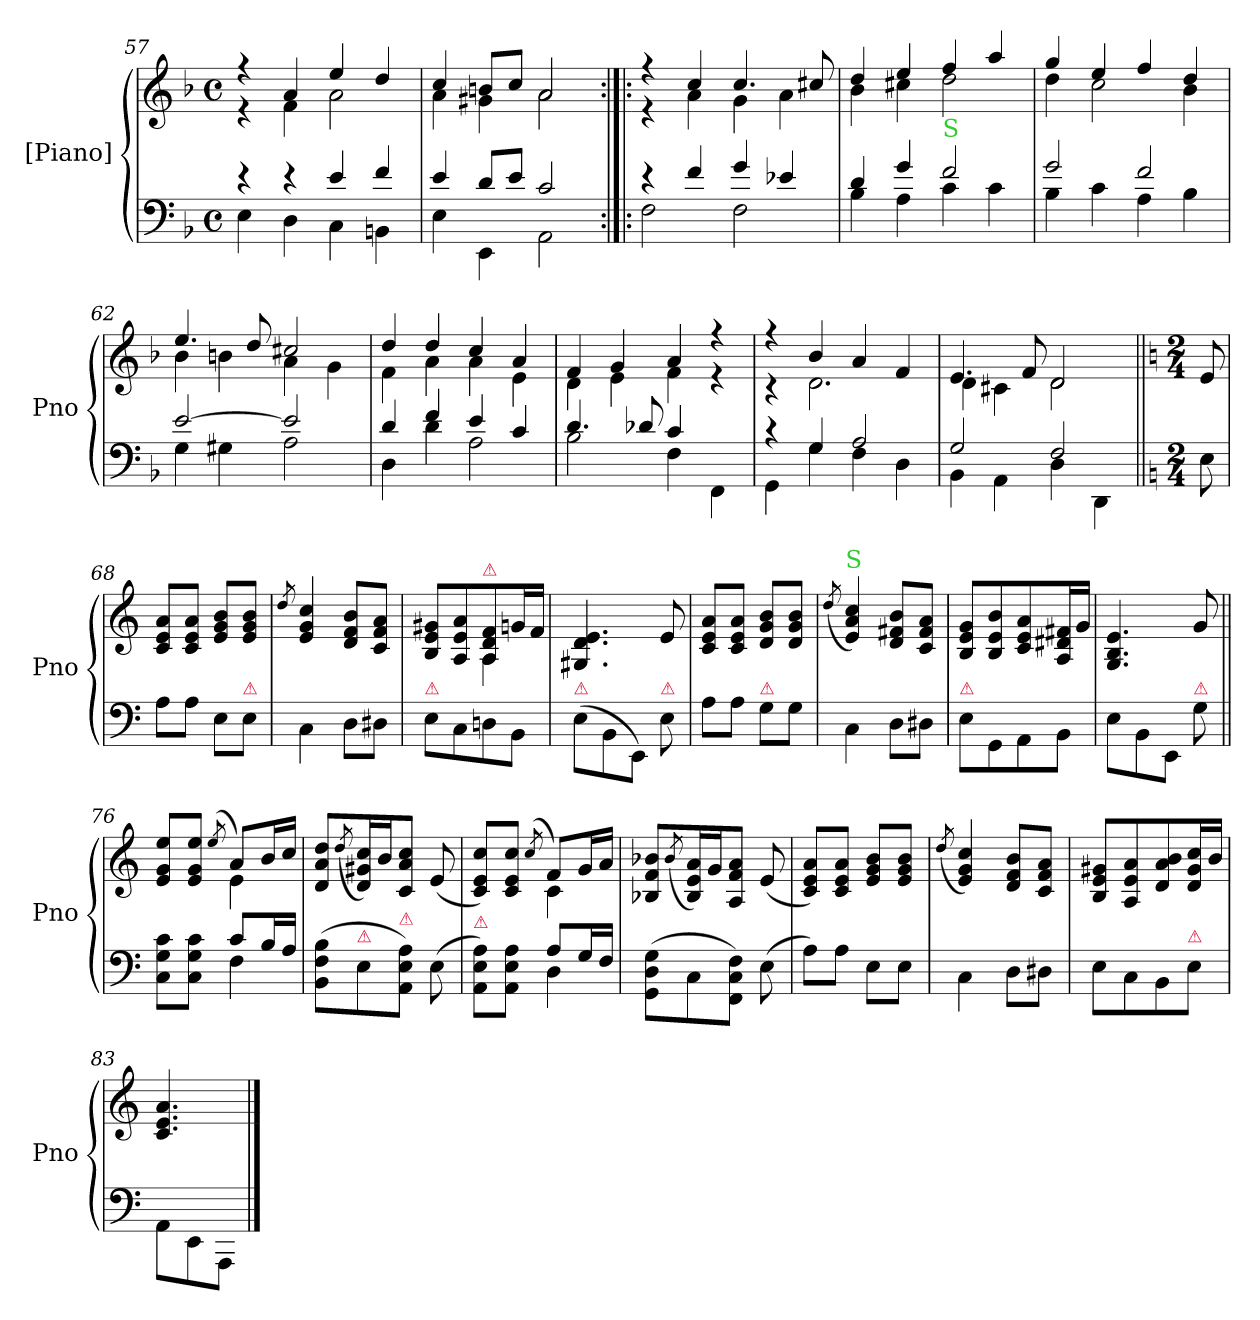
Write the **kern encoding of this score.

**kern	**kern
*part2	*part1
*staff2	*staff1
*I"[Piano]	*I"[Piano]
*I'Pno	*I'Pno
*clefF4	*clefG2
*k[b-]	*k[b-]
*M4/4	*M4/4
*met(c)	*met(c)
=57	=57
*^	*^
4r	4E\	4r	4r
4r	4D\	4a/	4f\
4e/	4C\	4ee/	2a\
4f/	4BBn\	4dd/	.
=58	=58	=58	=58
4e/	4E\	4cc/	4a\
8d/L	4EE\	8bn/L	4g#X\
8e/J	.	8cc/J	.
2c/	2AA\	2a/	2a\
=59:|!|:	=59:|!|:	=59:|!|:	=59:|!|:
4r	2F\	4r	4r
4f/	.	4cc/	4a\
4g/	2F\	4.cc/	4g\
4e-X/	.	.	4a\
.	.	8cc#X/	.
=60	=60	=60	=60
4d/	4B-\	4dd/	4b-\
4g/	4A\	4ee/	4cc#X\
!LO:TX:a:color=limegreen:t=S	!	!	!
2f/	4c\	4ff/	2dd\
.	4c\	4aa/	.
=61	=61	=61	=61
2g/	4B-\	4gg/	4dd\
.	4c\	4ee/	2cc\
2f/	4A\	4ff/	.
.	4B-\	4dd/	4b-\
=62	=62	=62	=62
[2e/	4G\	4.ee/	4b-\
.	4G#X\	.	4bn\
.	.	8dd/	.
2e/]	2A\	2cc#X/	4a\
.	.	.	4g\
=63	=63	=63	=63
4d/	4D\	4dd/	4f\
4f/	4d\	4dd/	4a\
4e/	2A\	4cc/	4a\
4c/	.	4a/	4e\
=64	=64	=64	=64
4.d/	2B-\	4f/	4d\
.	.	4g/	4e\
8d-X/	.	.	.
4c/	4F\	4a/	4f\
4ryy	4FF\	4r	4r
=65	=65	=65	=65
4r	4GG\	4r	4r
4G/	4G\	4b-/	2.d\
2A/	4F\	4a/	.
.	4D\	4f/	.
=66	=66	=66	=66
2G/	4BB-\	4.e/	4d\
.	4AA\	.	4c#X\
.	.	8f/	.
2F/	4D\	2d/	2d\
.	4DD\	.	.
*v	*v	*	*
*	*v	*v
=67||	=67||
*k[]	*k[]
*M2/4	*M2/4
*^	*
!LO:TX:a:color=crimson:t=⚠	!	!
*v	*v	*
8E\	8e/
=68	=68
8A\L	8c/ 8e/ 8a/L
8A\J	8c/ 8e/ 8a/J
8E\L	8e/ 8g/ 8b/L
!LO:TX:a:color=crimson:t=⚠	!
8E\J	8e/ 8g/ 8b/J
=69	=69
.	8qdd/
4C\	4e/ 4g/ 4cc/
8D\L	8d/ 8f/ 8b/L
8D#X\J	8c/ 8f/ 8a/J
=70	=70
*	*^
!LO:TX:a:color=crimson:t=⚠	!	!
8E\L	8B/ 8e/ 8g#X/L	4ryy
8C\	8A/ 8e/ 8a/	.
!	!LO:TX:a:color=crimson:t=⚠	!
8Dn\	8A/ 8d/ 8f/	4A\
8BB\J	16gn/L	.
.	16f/JJ	.
*	*v	*v
=71	=71
!LO:TX:a:color=crimson:t=⚠	!
(>8E\L	4.G#X/ 4.d/ 4.e/
8BB\	.
8EE\J)	.
!LO:TX:a:color=crimson:t=⚠	!
8E\	8e/
=72	=72
8A\L	8c/ 8e/ 8a/L
8A\J	8c/ 8e/ 8a/J
!LO:TX:a:color=crimson:t=⚠	!
8G\L	8d/ 8g/ 8b/L
8G\J	8d/ 8g/ 8b/J
=73	=73
.	(<8qdd/
!	!LO:TX:a:color=limegreen:t=S
4C\	4e/ 4a/ 4cc/)
8D\L	8d/ 8f#X/ 8b/L
8D#X\J	8c/ 8f#/ 8a/J
=74	=74
!LO:TX:a:color=crimson:t=⚠	!
8E\L	8B/ 8e/ 8g/L
8GG\	8B/ 8e/ 8b/
8AA\	8c/ 8e/ 8a/
8BB\J	16A/ 16d#X/ 16f#X/L
.	16g/JJ
=75	=75
8E\L	4.G/ 4.B/ 4.e/
8BB\	.
8EE\J	.
!LO:TX:a:color=crimson:t=⚠	!
8G\	8g/
=76||	=76||
*^	*^
8C\ 8G\ 8c\L	4ryy	8e/ 8g/ 8ee/L	4ryy
8C\ 8G\ 8c\J	.	8e/ 8g/ 8ee/J	.
.	.	(<8qee/	.
8c/L	4F\	8a/L)	4e\
16B/L	.	16b/L	.
16A/JJ	.	16cc/JJ	.
*v	*v	*	*
*	*v	*v
=77	=77
(>8BB\ 8F\ 8B\L	8d/ 8a/ 8dd/L
.	(<8qdd/
!LO:TX:a:color=crimson:t=⚠	!
8E\	16d/ 16g#X/ 16cc/L)
.	16b/J
!LO:TX:a:color=crimson:t=⚠	!
8AA\ 8E\ 8A\J)	8c/ 8a/ 8cc/J
(>8E\	(>8e/
=78	=78
*^	*^
!LO:TX:a:color=crimson:t=⚠	!	!	!
8AA\ 8E\ 8A\L)	4ryy	8c/ 8e/ 8cc/L)	4ryy
8AA\ 8E\ 8A\J	.	8c/ 8e/ 8cc/J	.
.	.	(<8qcc/	.
8A/L	4D\	8f/L)	4c\
16G/L	.	16g/L	.
16F/JJ	.	16a/JJ	.
*v	*v	*	*
*	*v	*v
=79	=79
(>8GG\ 8D\ 8G\L	8B-X/ 8f/ 8b-X/L
.	(<8qb-/
8C\	16B-/ 16e/ 16a/L)
.	16g/J
8FF\ 8C\ 8F\J)	8A/ 8f/ 8a/J
(>8E\	(>8e/
=80	=80
8A\L)	8c/ 8e/ 8a/L)
8A\J	8c/ 8e/ 8a/J
8E\L	8e/ 8g/ 8b/L
8E\J	8e/ 8g/ 8b/J
=81	=81
.	(<8qdd/
4C\	4e/ 4g/ 4cc/)
8D\L	8d/ 8f/ 8b/L
8D#X\J	8c/ 8f/ 8a/J
=82	=82
8E\L	8B/ 8e/ 8g#X/L
8C\	8A/ 8e/ 8a/
8BB\	8d/ 8a/ 8b/
!LO:TX:a:color=crimson:t=⚠	!
8E\J	16d/ 16g#/ 16cc/L
.	16b/JJ
=83	=83
8AA\L	4.c/ 4.e/ 4.a/
8EE\	.
8AAA\J	.
==	==
*-	*-
